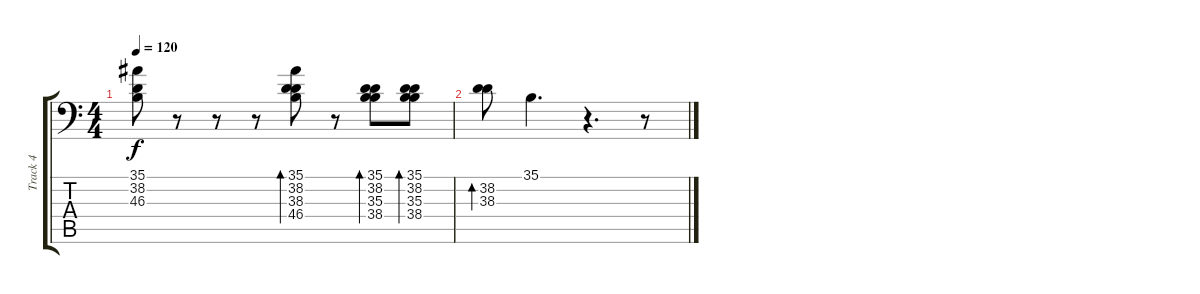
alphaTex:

\track ("Track 4" "Track 4") {instrument acousticgrandpiano}
\staff {score tabs}
\tuning (C-1 C-1 C-1 C-1 C-1 C-1) {hide}
\ts (4 4)
\tempo 120
\clef f4
\ks c
(35.1 38.2 46.3).8{dy f} r.8 r.8 r.8 (35.1 38.2 38.3 46.4).8{bd 480} r.8 (35.1 38.2 35.3 38.4).8{bd 480} (35.1 38.2 35.3 38.4).8{bd 480} |
(38.2 38.3).8{bd 480} 35.1.4{d} r.4{d} r.8
